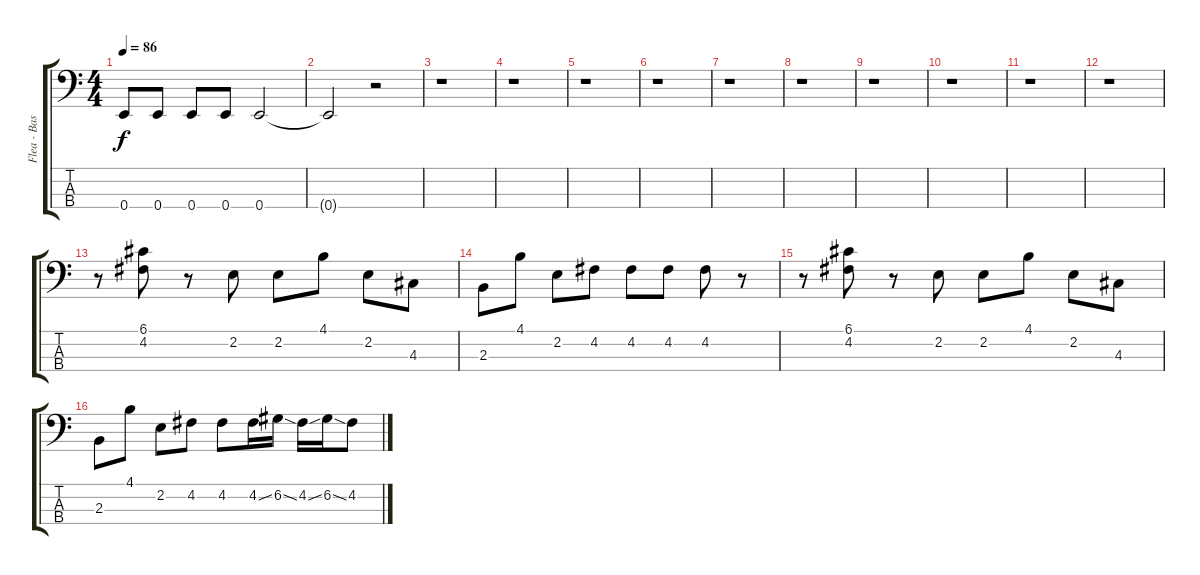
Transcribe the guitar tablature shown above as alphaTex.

\track ("Flea - Bass" "Flea - Bas") {instrument electricbassfinger}
\staff {score tabs}
\tuning (G2 D2 A1 E1) {hide}
\ts (4 4)
\tempo 86
\clef f4
\ks c
0.4.8{dy f} 0.4.8 0.4.8 0.4.8 0.4.2 |
0.4{t}.2 r.2 |
r.1 |
r.1 |
r.1 |
r.1 |
r.1 |
r.1 |
r.1 |
r.1 |
r.1 |
r.1 |
r.8 (6.1 4.2).8 r.8 2.2.8 2.2.8 4.1.8 2.2.8 4.3.8 |
2.3.8 4.1.8 2.2.8 4.2.8 4.2.8 4.2.8 4.2.8 r.8 |
r.8 (6.1 4.2).8 r.8 2.2.8 2.2.8 4.1.8 2.2.8 4.3.8 |
2.3.8 4.1.8 2.2.8 4.2.8 4.2.8 4.2{ss}.16 6.2{ss}.16 4.2{ss}.16 6.2{ss}.16 4.2.8
